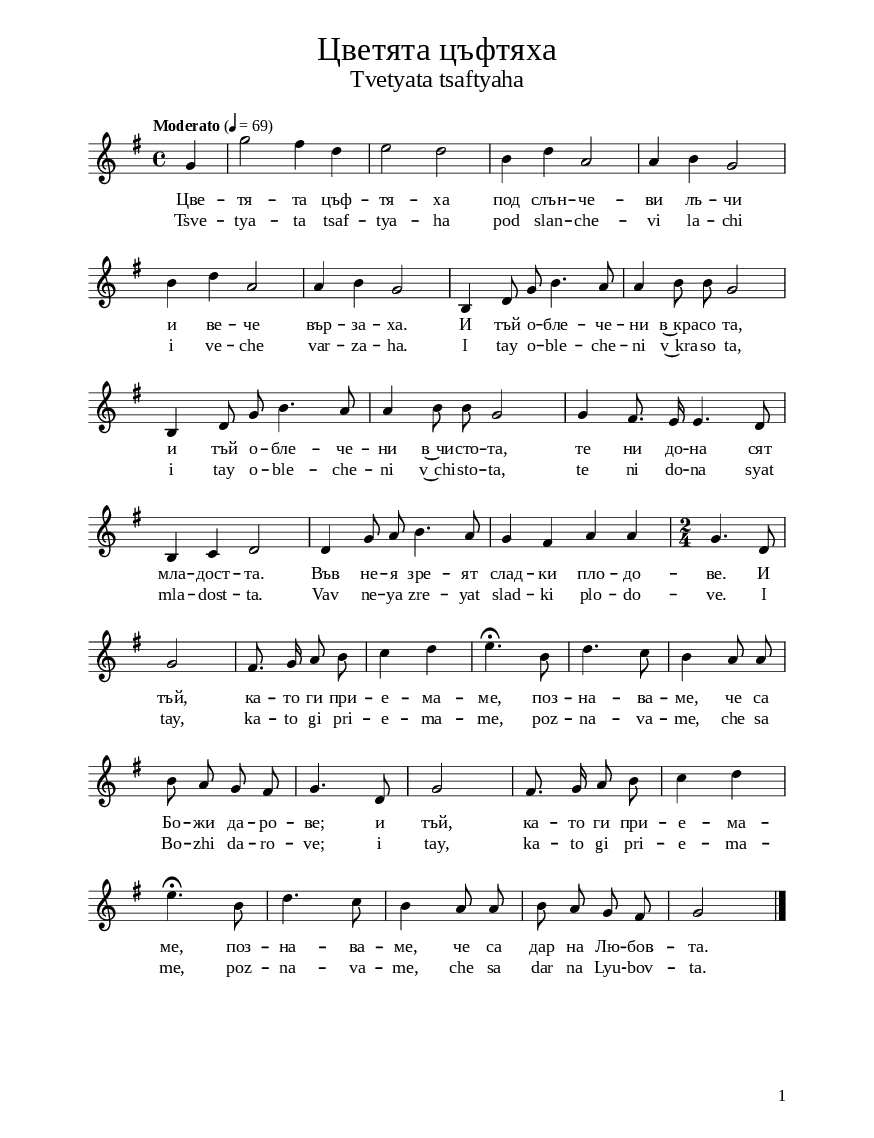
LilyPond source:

\version "2.24.0"

% include paper part and global functions
\include "include/globals.ily"

\bookpart {
  \include "include/bookpart-paper.ily"
  \score {
    \include "include/score-layout.ily"


    \new Voice \absolute {
      \clef treble
      \key g \major
      \time 4/4
      \tempoFunc "Moderato" 4 "69"
      \autoBeamOff

      \partial 4

      g'4 | g''2 fis''4 d''4 |e''2 d''2 | b'4  d''4 a'2| a'4 b'4 g'2 | \break

      b'4 d''4 a'2 | a'4 b'4 g'2| b4 d'8 g'8 b'4. a'8 | a'4 b'8 b'8 g'2 | \break

      b4 d'8 g'8 b'4. a'8 | a'4 b'8 b'8 g'2 | g'4 fis'8. e'16 e'4. d'8 | \break

      b4 c'4 d'2 | d'4 g'8 a'8 b'4. a'8 | g'4 fis'4 a'4 a'4 |  \time 2/4 g'4. d'8 | \break

      g'2 | fis'8. g'16 a'8 b'8 | c''4 d''4 | e''4.\fermata b'8 | d''4. c''8 | b'4 a'8 a'8 | \break

      b'8 a'8 g'8 fis'8 | g'4. d'8 | g'2 | fis'8. g'16 a'8 b'8 | c''4 d''4 | \break

      e''4.\fermata b'8 | d''4. c''8 | b'4 a'8 a'8 | b'8 a'8 g'8 fis'8 | g'2 \bar "|."
    }

    \addlyrics {
      Цве -- тя -- та цъф -- тя -- ха под слън -- че -- ви лъ -- чи

      и ве -- че вър -- за -- ха. И тъй о -- бле -- че -- ни в~кра -- со та,

      и тъй о -- бле -- че -- ни в~чи -- сто -- та, те ни до -- на сят

      мла -- дост -- та. Във не -- я зре -- ят слад -- ки пло -- до -- ве. И

      тъй, ка -- то ги при -- е -- ма -- ме, поз -- на -- ва -- ме, че са

      Бо -- жи да -- ро -- ве;  и

      тъй, ка -- то ги при -- е -- ма -- ме, поз -- на -- ва -- ме, че са дар на Лю -- бов -- та.
    }
    \addlyrics {
      Tsve -- tya -- ta tsaf -- tya -- ha pod slan -- che -- vi la -- chi

      i ve -- che var -- za -- ha. I tay o -- ble -- che -- ni v~kra -- so ta,

      i tay o -- ble -- che -- ni v~chi -- sto -- ta, te ni do -- na syat

      mla -- dost -- ta. Vav ne -- ya zre -- yat slad -- ki plo -- do -- ve. I

      tay, ka -- to gi pri -- e -- ma -- me, poz -- na -- va -- me, che sa

      Bo -- zhi da -- ro -- ve;  i

      tay, ka -- to gi pri -- e -- ma -- me, poz -- na -- va -- me, che sa dar na Lyu -- bov -- ta.}
      \header {
        title = \titleFunc "Цветята цъфтяха" "Tvetyata tsaftyaha"
      }

      \midi{}

    } % score
    %\markup \dc-two "D.C.""con ripetizioni"




    %

    % include foreign translation(s) of the song

    \pageBreak
    \version "2.24.0"

\markup \fill-line { \fontsize #deTitleFontSize "Die Blumen erblühten" }
\markup \null
\markup \null
\markup \fontsize #deCoupletFontSize {
  \hspace #10
  \override #`(baseline-skip . ,deCoupletBaselineSkip)

  \column {

  \line { " "Die Blumen erblühten unter den Strahlen der Sonne,}

  \line { " "und schon trugen sie Früchte. }

  \line { " "Und so, gekleidet in Schönheit}

  \line { " "und so, gekleidet in Reinheit,}

  \line { " "bringen sie uns die Jugend. }

  \line { " "In ihr reifen süße Früchte.}

  \line { " "Und so, wenn wir sie empfangen, }

  \line { " "erkennen wir, dass sie Gaben Gottes sind;}

  \line { " "und so, wenn wir sie empfangen,}

  \line { " "erkennen wir, dass sie eine Gabe der Liebe sind!}

    }


}


  } % bookpart
